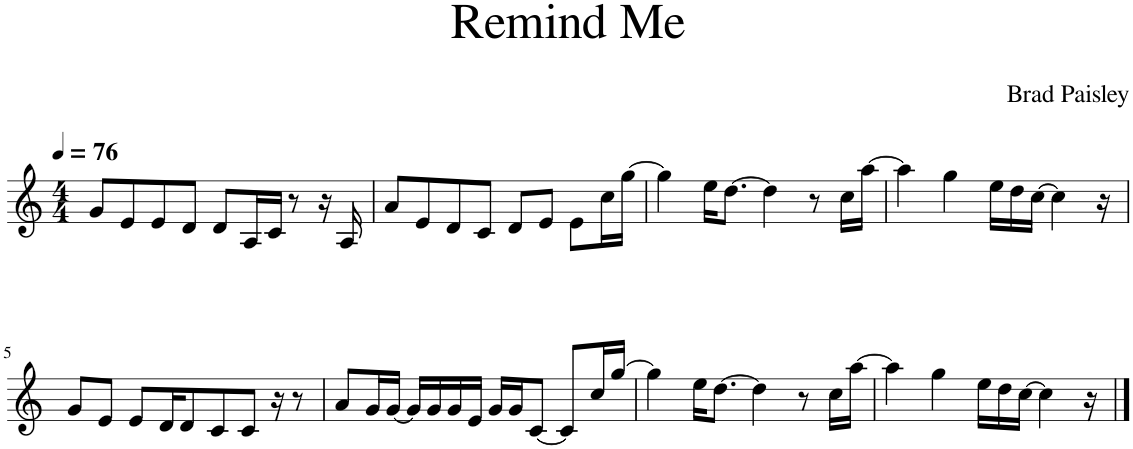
**kern
*part1
*staff1
*I"Piano
*I'Pno.
*clefG2
*k[]
*M4/4
*MM76
=1
8g/L
8e/
8e/
8d/J
8d/L
16A/L
16c/JJ
8r
16r
16A/
=2
8a/L
8e/
8d/
8c/J
8d/L
8e/J
8e\L
16cc\L
[16gg\JJ
=3
4gg\]
16ee\KL
[8.dd\J
4dd\]
8r
16cc\LL
[16aa\JJ
=4
4aa\]
4gg\
16ee\LL
16dd\
[16cc\JJ
4cc\]
16r
!!LO:LB:g=z
=5
8g/L
8e/J
8e/L
16d/K
8d/
8c/
8c/J
16r
8r
=6
8a/L
16g/L
[16g/JJ
16g/LL]
16g/
16g/
16e/JJ
16g/LL
16g/J
[8c/J
8c/L]
16cc/L
[16gg/JJ
=7
4gg\]
16ee\KL
[8.dd\J
4dd\]
8r
16cc\LL
[16aa\JJ
=8
4aa\]
4gg\
16ee\LL
16dd\
[16cc\JJ
4cc\]
16r
==
*-
